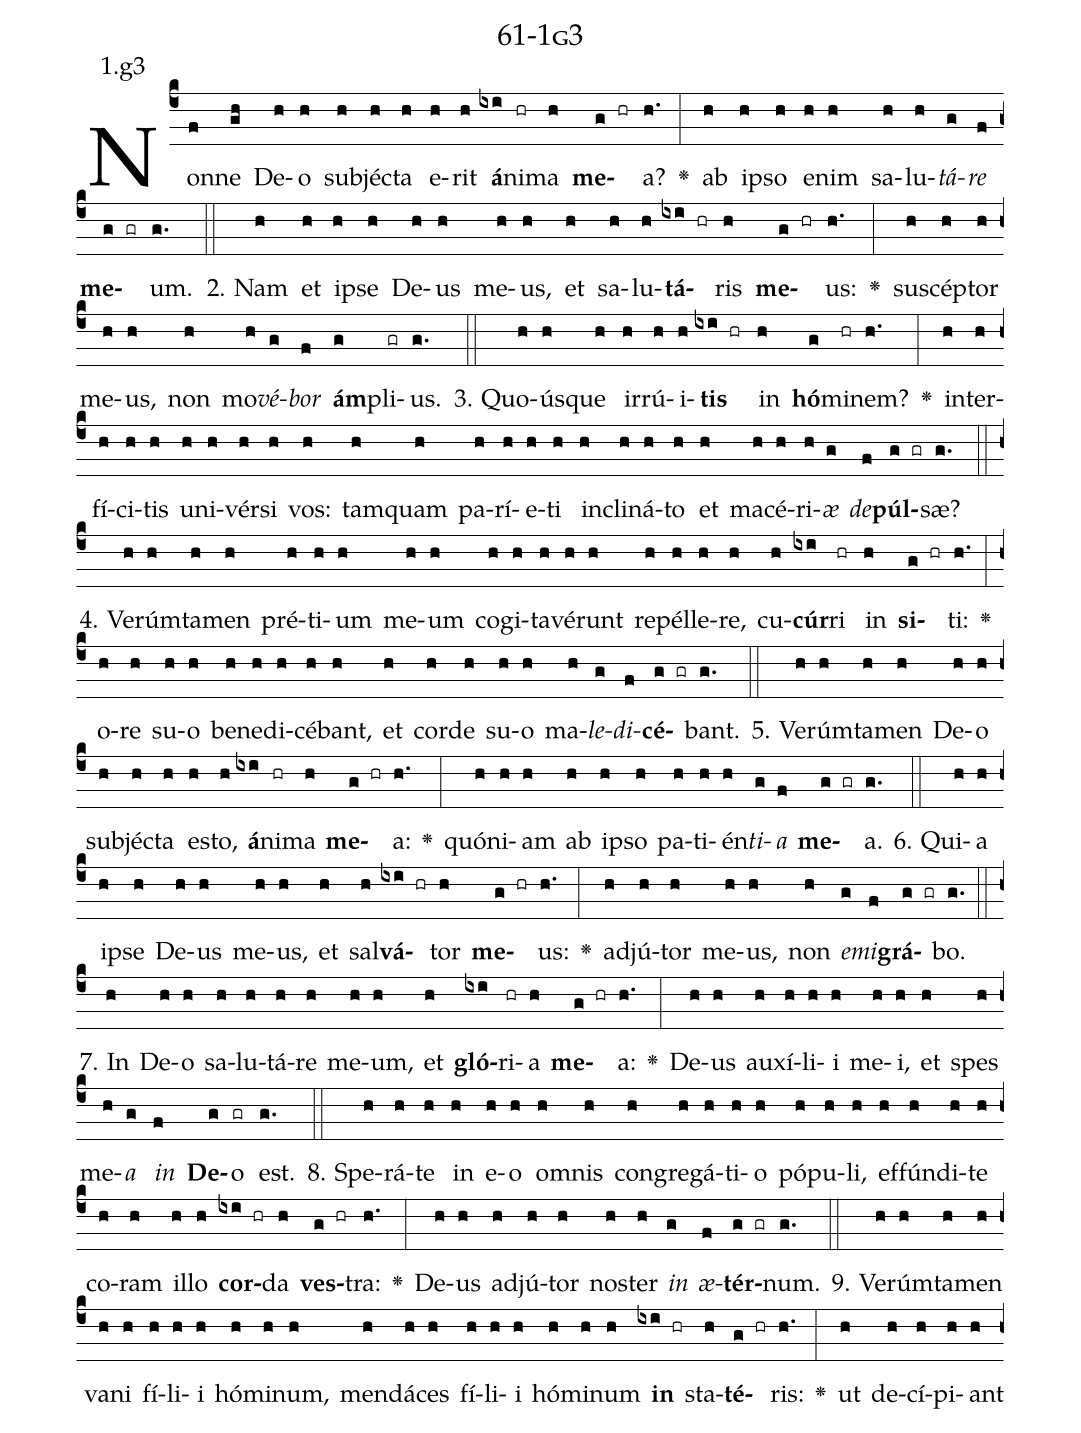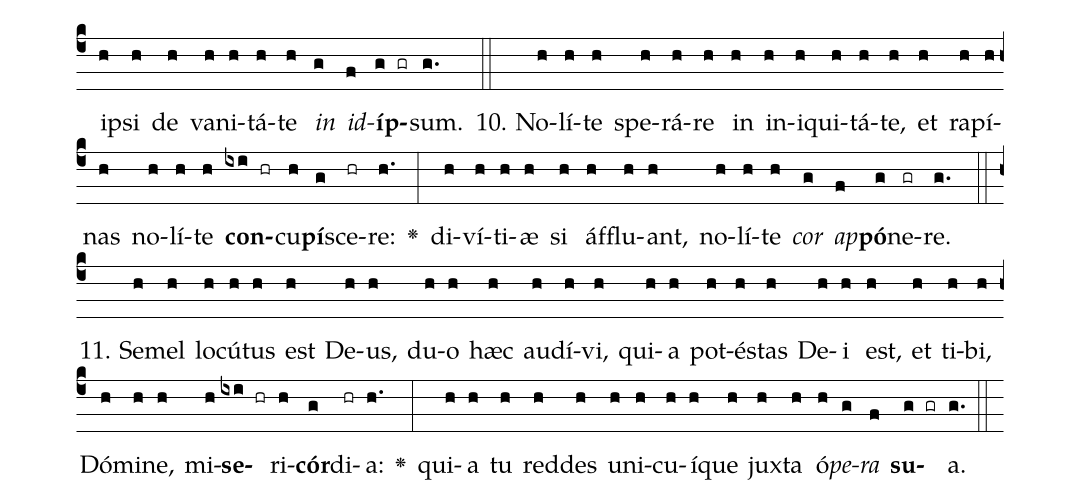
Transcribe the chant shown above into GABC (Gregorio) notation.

name: 61-1g3;
annotation: 1.g3;
%%
(c4)Non(f)ne(gh) De(h)o(h) sub(h)jéc(h)ta(h) e(h)rit(h) <b>á</b>(ixi)ni(hr)ma(h) <b>me</b>(g hr)a?(h.) <v>\greheightstar</v>(:) ab(h) ip(h)so(h) e(h)nim(h) sa(h)lu(h)<i>tá</i>(g)<i>re</i>(f) <b>me</b>(g gr)um.(g.) (::)
2. Nam(h) et(h) ip(h)se(h) De(h)us(h) me(h)us,(h) et(h) sa(h)lu(h)<b>tá</b>(ixi hr)ris(h) <b>me</b>(g hr)us:(h.) <v>\greheightstar</v>(:) su(h)scép(h)tor(h) me(h)us,(h) non(h) mo(h)<i>vé</i>(g)<i>bor</i>(f) <b>ám</b>(g)pli(gr)us.(g.) (::)
3. Quo(h)ús(h)que(h) ir(h)rú(h)i(h)<b>tis</b>(ixi hr) in(h) <b>hó</b>(g)mi(hr)nem?(h.) <v>\greheightstar</v>(:) in(h)ter(h)fí(h)ci(h)tis(h) u(h)ni(h)vér(h)si(h) vos:(h) tam(h)quam(h) pa(h)rí(h)e(h)ti(h) in(h)cli(h)ná(h)to(h) et(h) ma(h)cé(h)ri(h)<i>æ</i>(g) <i>de</i>(f)<b>púl</b>(g gr)sæ?(g.) (::)
4. Ve(h)rúm(h)ta(h)men(h) pré(h)ti(h)um(h) me(h)um(h) co(h)gi(h)ta(h)vé(h)runt(h) re(h)pél(h)le(h)re,(h) cu(h)<b>cúr</b>(ixi)ri(hr) in(h) <b>si</b>(g hr)ti:(h.) <v>\greheightstar</v>(:) o(h)re(h) su(h)o(h) be(h)ne(h)di(h)cé(h)bant,(h) et(h) cor(h)de(h) su(h)o(h) ma(h)<i>le</i>(g)<i>di</i>(f)<b>cé</b>(g gr)bant.(g.) (::)
5. Ve(h)rúm(h)ta(h)men(h) De(h)o(h) sub(h)jéc(h)ta(h) es(h)to,(h) <b>á</b>(ixi)ni(hr)ma(h) <b>me</b>(g hr)a:(h.) <v>\greheightstar</v>(:) quón(h)i(h)am(h) ab(h) ip(h)so(h) pa(h)ti(h)én(h)<i>ti</i>(g)<i>a</i>(f) <b>me</b>(g gr)a.(g.) (::)
6. Qui(h)a(h) ip(h)se(h) De(h)us(h) me(h)us,(h) et(h) sal(h)<b>vá</b>(ixi hr)tor(h) <b>me</b>(g hr)us:(h.) <v>\greheightstar</v>(:) ad(h)jú(h)tor(h) me(h)us,(h) non(h) <i>e</i>(g)<i>mi</i>(f)<b>grá</b>(g gr)bo.(g.) (::)
7. In(h) De(h)o(h) sa(h)lu(h)tá(h)re(h) me(h)um,(h) et(h) <b>gló</b>(ixi)ri(hr)a(h) <b>me</b>(g hr)a:(h.) <v>\greheightstar</v>(:) De(h)us(h) au(h)xí(h)li(h)i(h) me(h)i,(h) et(h) spes(h) me(h)<i>a</i>(g) <i>in</i>(f) <b>De</b>(g)o(gr) est.(g.) (::)
8. Spe(h)rá(h)te(h) in(h) e(h)o(h) om(h)nis(h) con(h)gre(h)gá(h)ti(h)o(h) pó(h)pu(h)li,(h) ef(h)fún(h)di(h)te(h) co(h)ram(h) il(h)lo(h) <b>cor</b>(ixi hr)da(h) <b>ves</b>(g hr)tra:(h.) <v>\greheightstar</v>(:) De(h)us(h) ad(h)jú(h)tor(h) nos(h)ter(h) <i>in</i>(g) <i>æ</i>(f)<b>tér</b>(g gr)num.(g.) (::)
9. Ve(h)rúm(h)ta(h)men(h) va(h)ni(h) fí(h)li(h)i(h) hó(h)mi(h)num,(h) men(h)dá(h)ces(h) fí(h)li(h)i(h) hó(h)mi(h)num(h) <b>in</b>(ixi hr) sta(h)<b>té</b>(g hr)ris:(h.) <v>\greheightstar</v>(:) ut(h) de(h)cí(h)pi(h)ant(h) ip(h)si(h) de(h) va(h)ni(h)tá(h)te(h) <i>in</i>(g) <i>id</i>(f)<b>íp</b>(g gr)sum.(g.) (::)
10. No(h)lí(h)te(h) spe(h)rá(h)re(h) in(h) in(h)i(h)qui(h)tá(h)te,(h) et(h) ra(h)pí(h)nas(h) no(h)lí(h)te(h) <b>con</b>(ixi hr)cu(h)<b>pí</b>(g)sce(hr)re:(h.) <v>\greheightstar</v>(:) di(h)ví(h)ti(h)æ(h) si(h) áf(h)flu(h)ant,(h) no(h)lí(h)te(h) <i>cor</i>(g) <i>ap</i>(f)<b>pó</b>(g)ne(gr)re.(g.) (::)
11. Se(h)mel(h) lo(h)cú(h)tus(h) est(h) De(h)us,(h) du(h)o(h) hæc(h) au(h)dí(h)vi,(h) qui(h)a(h) pot(h)és(h)tas(h) De(h)i(h) est,(h) et(h) ti(h)bi,(h) Dó(h)mi(h)ne,(h) mi(h)<b>se</b>(ixi hr)ri(h)<b>cór</b>(g)di(hr)a:(h.) <v>\greheightstar</v>(:) qui(h)a(h) tu(h) red(h)des(h) u(h)ni(h)cu(h)í(h)que(h) jux(h)ta(h) ó(h)<i>pe</i>(g)<i>ra</i>(f) <b>su</b>(g gr)a.(g.) (::)
